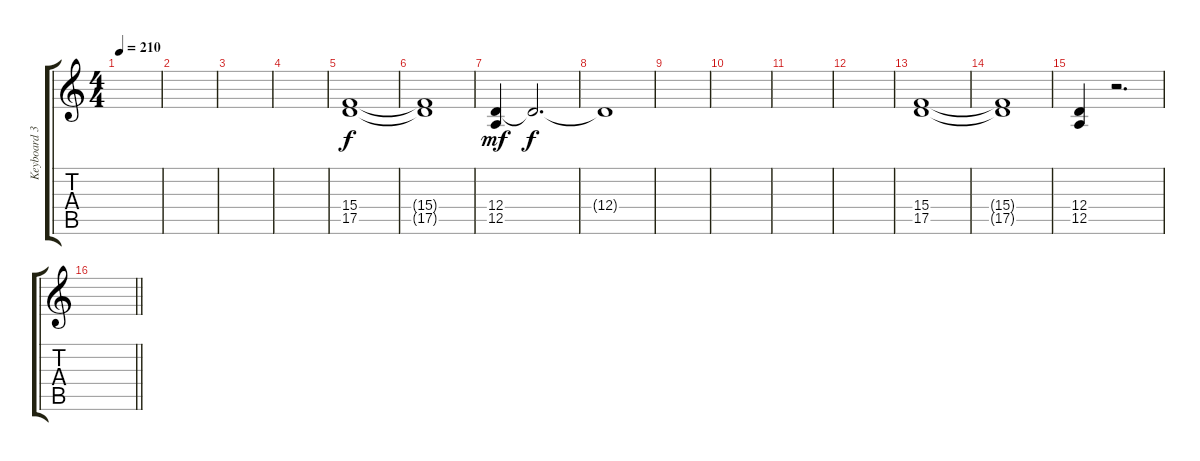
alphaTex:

\track ("Keyboard 3" "Keyboard 3") {instrument choiraahs}
\staff {score tabs}
\tuning (E4 B3 G3 D3 A2 D2) {hide}
\ts (4 4)
\tempo 210
\clef g2
\ks c
|
|
|
|
(15.4 17.5).1{volume 13} |
(15.4{t} 17.5{t}).1 |
(12.4 12.5).4{dy mf} 12.4{t}.2{d dy f} |
12.4{t}.1 |
|
|
|
|
(15.4 17.5).1{volume 13} |
(15.4{t} 17.5{t}).1 |
(12.4 12.5).4 r.2{d} |
\barLineRight lightlight
